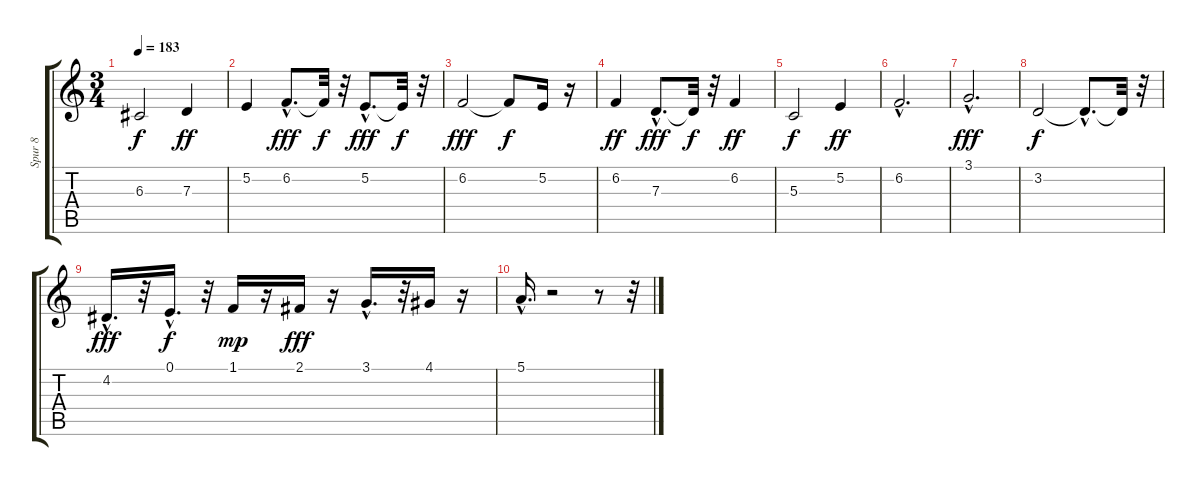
\track ("Spur 8" "Spur 8") {instrument lead8bassandlead}
\staff {score tabs}
\tuning (E4 B3 G3 D3 A2 E2) {hide}
\ts (3 4)
\tempo 183
\clef g2
\ks c
6.3.2{dy f} 7.3.4{dy ff} |
5.2.4 6.2{hac}.8{d dy fff} 6.2{t}.32{dy f} r.32 5.2{hac}.8{d dy fff} 5.2{t}.32{dy f} r.32 |
6.2.2{dy fff} 6.2{t}.8{dy f} 5.2.16 r.16 |
6.2.4{dy ff} 7.3{hac}.8{d dy fff} 7.3{t}.32{dy f} r.32 6.2.4{dy ff} |
5.3.2{dy f} 5.2.4{dy ff} |
6.2{hac}.2{d} |
3.1{hac}.2{d dy fff} |
3.2.2{dy f} 3.2{hac t}.8{d} 3.2{t}.32 r.32 |
4.2{hac}.16{d dy fff} r.32 0.1{hac}.16{d dy f} r.32 1.1.16{dy mp} r.16 2.1.16{dy fff} r.16 3.1{hac}.16{d} r.32 4.1.16 r.16 |
5.1{hac}.16{d} r.2 r.8 r.32
